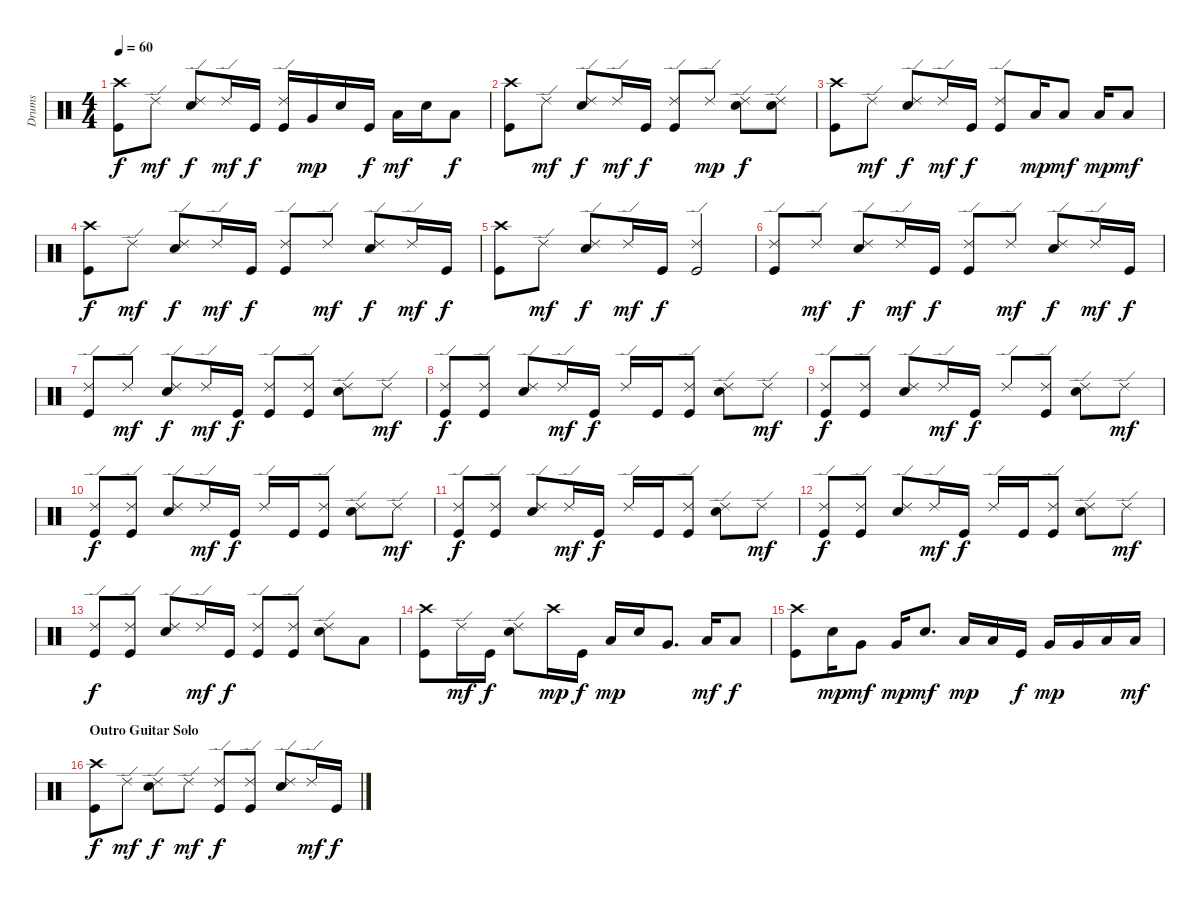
\track ("Drums" "Drums") {instrument percussion}
\staff {score}
\articulation defaults
\ts (4 4)
\tempo 60
\clef neutral
\ks c
("Crash high (hit)" "Kick (hit)").8{dy f} "Ride (edge) 2".8{dy mf} ("Ride (edge) 2" "Snare (hit) 2").8{dy f} "Ride (edge) 2".16{dy mf} "Kick (hit)".16{dy f} ("Ride (edge) 2" "Kick (hit)").16 "Very Low Tom (hit)".16{dy mp} "Snare (hit) 2".16 "Kick (hit)".16{dy f} "Low Tom (hit)".16{dy mf} "Snare (hit) 2".16 "Low Floor Tom (hit)".8{dy f} |
("Crash high (hit)" "Kick (hit)").8 "Ride (edge) 2".8{dy mf} ("Ride (edge) 2" "Snare (hit) 2").8{dy f} "Ride (edge) 2".16{dy mf} "Kick (hit)".16{dy f} ("Ride (edge) 2" "Kick (hit)").8 "Ride (edge) 2".8{dy mp} ("Ride (edge) 2" "Snare (hit) 2").8{dy f} ("Ride (edge) 2" "Snare (hit) 2").8 |
("Crash high (hit)" "Kick (hit)").8 "Ride (edge) 2".8{dy mf} ("Ride (edge) 2" "Snare (hit) 2").8{dy f} "Ride (edge) 2".16{dy mf} "Kick (hit)".16{dy f} ("Ride (edge) 2" "Kick (hit)").8 "Low Tom (hit)".16{dy mp} "Low Tom (hit)".8{dy mf} "Low Floor Tom (hit)".16{dy mp} "Low Floor Tom (hit)".8{dy mf} |
("Crash high (hit)" "Kick (hit)").8{dy f} "Ride (edge) 2".8{dy mf} ("Ride (edge) 2" "Snare (hit) 2").8{dy f} "Ride (edge) 2".16{dy mf} "Kick (hit)".16{dy f} ("Ride (edge) 2" "Kick (hit)").8 "Ride (edge) 2".8{dy mf} ("Ride (edge) 2" "Snare (hit) 2").8{dy f} "Ride (edge) 2".16{dy mf} "Kick (hit)".16{dy f} |
("Crash high (hit)" "Kick (hit)").8 "Ride (edge) 2".8{dy mf} ("Ride (edge) 2" "Snare (hit) 2").8{dy f} "Ride (edge) 2".16{dy mf} "Kick (hit)".16{dy f} ("Ride (edge) 2" "Kick (hit)").2 |
("Ride (edge) 2" "Kick (hit)").8 "Ride (edge) 2".8{dy mf} ("Ride (edge) 2" "Snare (hit) 2").8{dy f} "Ride (edge) 2".16{dy mf} "Kick (hit)".16{dy f} ("Ride (edge) 2" "Kick (hit)").8 "Ride (edge) 2".8{dy mf} ("Ride (edge) 2" "Snare (hit) 2").8{dy f} "Ride (edge) 2".16{dy mf} "Kick (hit)".16{dy f} |
("Ride (edge) 2" "Kick (hit)").8 "Ride (edge) 2".8{dy mf} ("Ride (edge) 2" "Snare (hit) 2").8{dy f} "Ride (edge) 2".16{dy mf} "Kick (hit)".16{dy f} ("Ride (edge) 2" "Kick (hit)").8 ("Ride (edge) 2" "Kick (hit)").8 ("Ride (edge) 2" "Snare (hit) 2").8 "Ride (edge) 2".8{dy mf} |
("Ride (edge) 2" "Kick (hit)").8{dy f} ("Ride (edge) 2" "Kick (hit)").8 ("Ride (edge) 2" "Snare (hit) 2").8 "Ride (edge) 2".16{dy mf} "Kick (hit)".16{dy f} "Ride (edge) 2".16 "Kick (hit)".16 ("Ride (edge) 2" "Kick (hit)").8 ("Ride (edge) 2" "Snare (hit) 2").8 "Ride (edge) 2".8{dy mf} |
("Ride (edge) 2" "Kick (hit)").8{dy f} ("Ride (edge) 2" "Kick (hit)").8 ("Ride (edge) 2" "Snare (hit) 2").8 "Ride (edge) 2".16{dy mf} "Kick (hit)".16{dy f} "Ride (edge) 2".8 ("Ride (edge) 2" "Kick (hit)").8 ("Ride (edge) 2" "Snare (hit) 2").8 "Ride (edge) 2".8{dy mf} |
("Ride (edge) 2" "Kick (hit)").8{dy f} ("Ride (edge) 2" "Kick (hit)").8 ("Ride (edge) 2" "Snare (hit) 2").8 "Ride (edge) 2".16{dy mf} "Kick (hit)".16{dy f} "Ride (edge) 2".16 "Kick (hit)".16 ("Ride (edge) 2" "Kick (hit)").8 ("Ride (edge) 2" "Snare (hit) 2").8 "Ride (edge) 2".8{dy mf} |
("Ride (edge) 2" "Kick (hit)").8{dy f} ("Ride (edge) 2" "Kick (hit)").8 ("Ride (edge) 2" "Snare (hit) 2").8 "Ride (edge) 2".16{dy mf} "Kick (hit)".16{dy f} "Ride (edge) 2".16 "Kick (hit)".16 ("Ride (edge) 2" "Kick (hit)").8 ("Ride (edge) 2" "Snare (hit) 2").8 "Ride (edge) 2".8{dy mf} |
("Ride (edge) 2" "Kick (hit)").8{dy f} ("Ride (edge) 2" "Kick (hit)").8 ("Ride (edge) 2" "Snare (hit) 2").8 "Ride (edge) 2".16{dy mf} "Kick (hit)".16{dy f} "Ride (edge) 2".16 "Kick (hit)".16 ("Ride (edge) 2" "Kick (hit)").8 ("Ride (edge) 2" "Snare (hit) 2").8 "Ride (edge) 2".8{dy mf} |
("Ride (edge) 2" "Kick (hit)").8{dy f} ("Ride (edge) 2" "Kick (hit)").8 ("Ride (edge) 2" "Snare (hit) 2").8 "Ride (edge) 2".16{dy mf} "Kick (hit)".16{dy f} ("Ride (edge) 2" "Kick (hit)").8 ("Ride (edge) 2" "Kick (hit)").8 ("Ride (edge) 2" "Snare (hit) 2").8 "Low Floor Tom (hit)".8 |
("Crash high (hit)" "Kick (hit)").8 "Ride (edge) 2".16{dy mf} "Kick (hit)".16{dy f} ("Ride (edge) 2" "Snare (hit) 2").8 "Crash high (hit)".16{dy mp} "Kick (hit)".16{dy f} "Low Tom (hit)".16{dy mp} "Snare (hit) 2".16 "Very Low Tom (hit)".8{d} "Low Floor Tom (hit)".16{dy mf} "Low Floor Tom (hit)".8{dy f} |
("Crash high (hit)" "Kick (hit)").8 "Snare (hit) 2".16{dy mp} "Very Low Tom (hit)".8{dy mf} "Very Low Tom (hit)".16{dy mp} "Snare (hit) 2".8{d dy mf} "Low Tom (hit)".16{dy mp} "Low Tom (hit)".16 "Kick (hit)".16{dy f} "Very Low Tom (hit)".16{dy mp} "Very Low Tom (hit)".16 "Low Floor Tom (hit)".16 "Low Floor Tom (hit)".16{dy mf} |
\section ("" "Outro Guitar Solo")
("Crash high (hit)" "Kick (hit)").8{dy f} "Ride (edge) 2".8{dy mf} ("Ride (edge) 2" "Snare (hit) 2").8{dy f} "Ride (edge) 2".8{dy mf} ("Ride (edge) 2" "Kick (hit)").8{dy f} ("Ride (edge) 2" "Kick (hit)").8 ("Ride (edge) 2" "Snare (hit) 2").8 "Ride (edge) 2".16{dy mf} "Kick (hit)".16{dy f}
